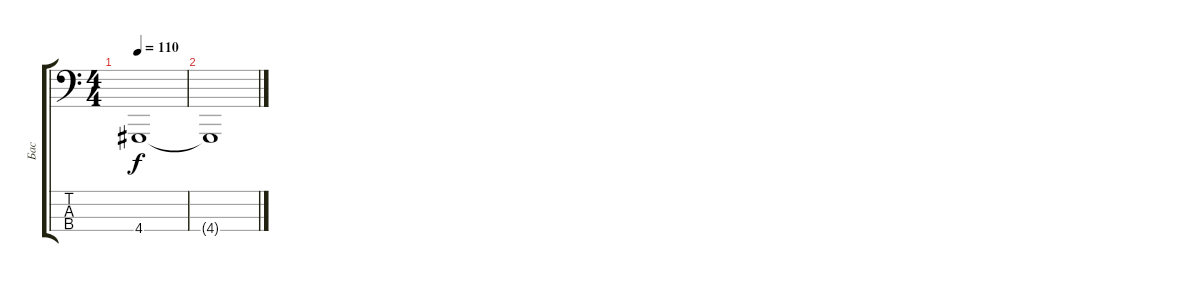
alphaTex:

\track ("Бас" "Бас") {instrument lead2sawtooth}
\staff {score tabs}
\tuning (G2 D2 A1 E1) {hide}
\ts (4 4)
\tempo 110
\clef f4
\ks c
4.4.1{dy f} |
4.4{t}.1
